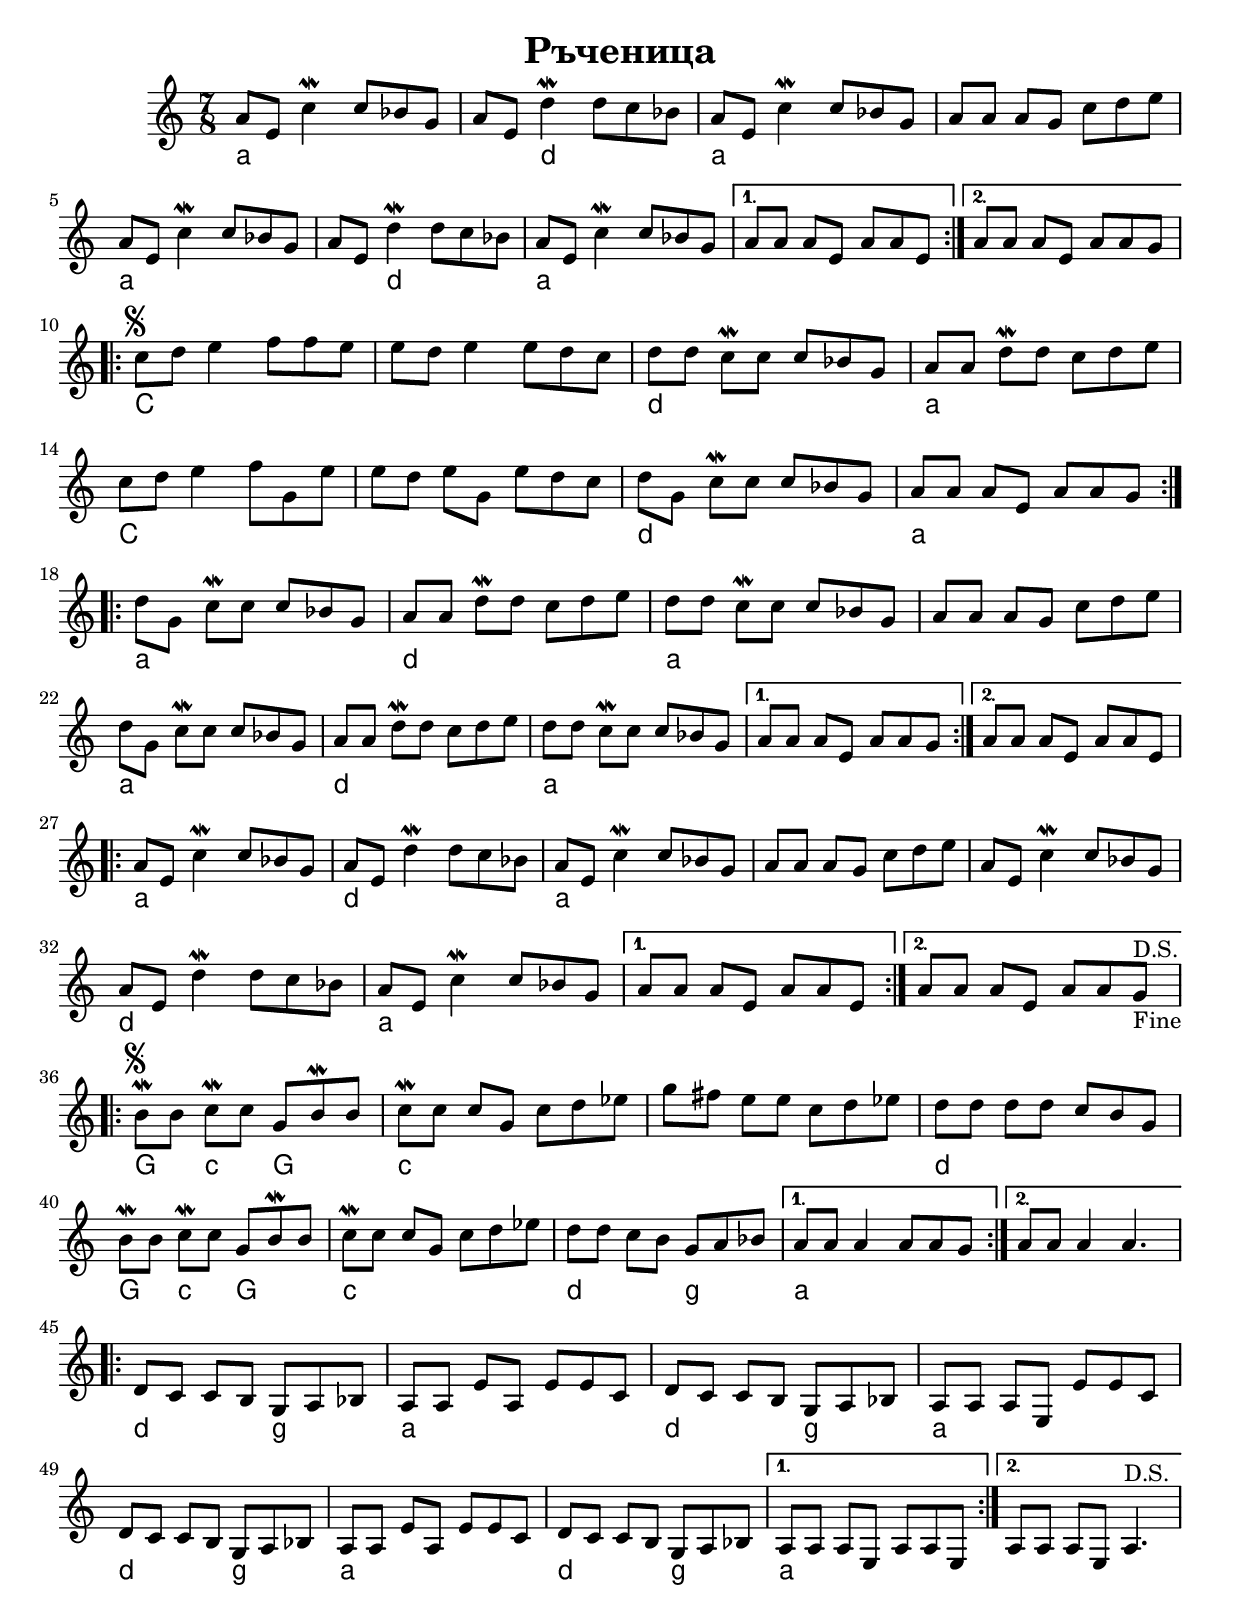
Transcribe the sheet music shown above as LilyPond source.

\version "2.16.2"
\include "deutsch.ly"

melody = \relative c'' {
  \time 7/8
  \set Timing.beatStructure = #'(2 2 3)

  \repeat volta 2 {
    a8 e c'4\mordent c8 b g | a8 e d'4\mordent d8 c b |
    a8 e c'4\mordent c8 b g | a8 a a g c d e |
    a,8 e c'4\mordent c8 b g | a8 e d'4\mordent d8 c b |
    a8 e c'4\mordent c8 b g |
  }
  \alternative {
    { a8 a a e a a e | } { a8 a a e a a g }
  }
  \break

  \repeat volta 2 {
    c8^\markup { \musicglyph #"scripts.segno" } d e4 f8 f e | e8 d e4 e8 d c | d8 d c\mordent c c b g |
    a8 a d\mordent d c d e | c8 d e4 f8 g, e' |
    e8 d e g, e' d c | d8 g, c\mordent c c b g | a8 a a e a a g |
  }
  \break

  \repeat volta 2 {
    d'8 g, c\mordent c c b g | a8 a d\mordent d c d e |
    d8 d c\mordent c c b g | a8 a a g c d e |
    d8 g, c\mordent c c b g | a8 a d\mordent d c d e |
    d8 d c\mordent c c b g |
  }
  \alternative {
    { a8 a a e a a g | } { a8 a a e a8 a e }
  }
  \break

  \repeat volta 2 {
    a8 e c'4\mordent c8 b g | a8 e d'4\mordent d8 c b |
    a8 e c'4\mordent c8 b g | a8 a a g c d e |
    a,8 e c'4\mordent c8 b g | a8 e d'4\mordent d8 c b |
    a8 e c'4\mordent c8 b g |
  }
  \alternative {
    { a8 a a e a a e | } { a8 a a e a a g^"D.S."_"Fine" }
  }
  \break

  \repeat volta 2 {
    h8\mordent^\markup{ \musicglyph #"scripts.segno" } h c\mordent c g h\mordent h | c8\mordent c c g c d es |
    g8 fis e e c d es | d d d d c h g |
    h8\mordent h c\mordent c g h\mordent h | c8\mordent c c g c d es |
    d8 d c h g a b |
  }
  \alternative {
    { a8 a a4 a8 a g } { a8 a a4 a4. }
  }
  \break

  \repeat volta 2 {
     d,8 c c h g a b | a8 a e' a, e' e c | d8 c c h g a b | a8 a a e e' e c |
     d8 c c h g a b | a8 a e' a, e' e c | d8 c c h g a b |
  }
  \alternative {
    { a8 a a e a a e } { a8 a a e a4.^"D.S."}
  }
}

harmonies = \chords {
  \germanChords
  \set chordNameLowercaseMinor = ##t
  \set chordChanges = ##t

  a2..:m |
  a4:m d4:m s4. |
  a2..:m |
  a2..:m |
  a2..:m |
  a4:m d4:m s4. |
  a2..:m |
  a2..:m |
  a2..:m |

  c2.. |
  c2.. |
  d2..:m |
  a2..:m |
  c2.. |
  c2.. |
  d2..:m |
  a2..:m |

  a2..:m |
  d2..:m |
  a2..:m |
  a2..:m |
  a2..:m |
  d2..:m |
  a2..:m |
  a2..:m |
  a2..:m |

  a2..:m |
  d2..:m |
  a2..:m |
  a2..:m |
  a2..:m |
  d2..:m |
  a2..:m |
  a2..:m |
  a2..:m |

  g4 c:m g4. |
  c2..:m |
  c2..:m |
  d2..:m |
  g4 c:m g4. |
  c2..:m |
  d2:m g4.:m |
  a2..:m |
  a2..:m |

  d2:m g4.:m |
  a2..:m |
  d2:m g4.:m |
  a2..:m |
  d2:m g4.:m |
  a2..:m |
  d2:m g4.:m |
  a2..:m |
  a2..:m |
}

\header { title = "Ръченица" }
\score {
  <<
    \new Staff \melody
    \new ChordNames \harmonies
  >>
}

